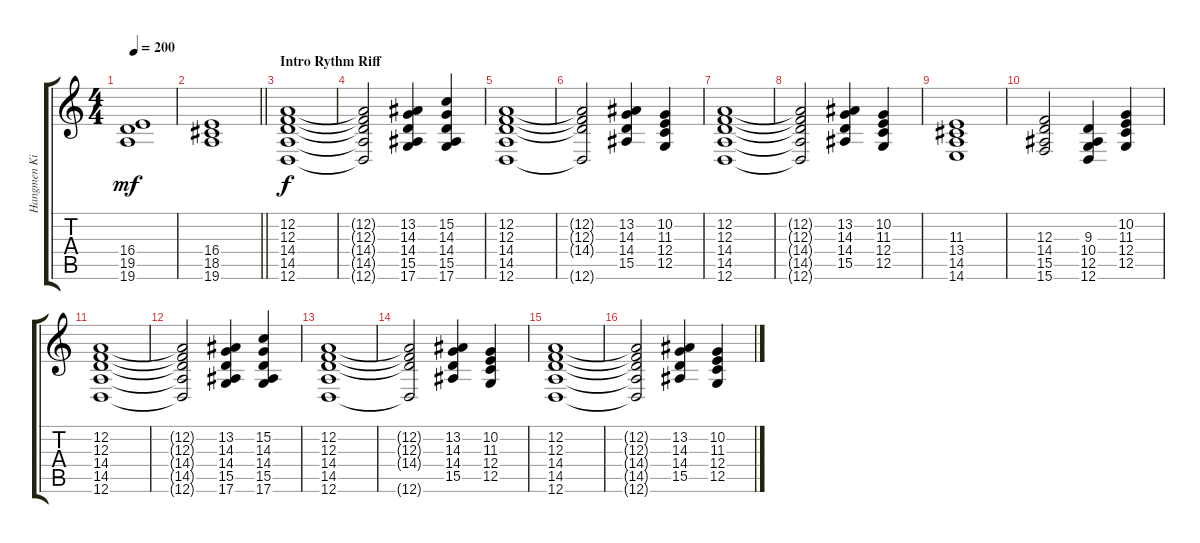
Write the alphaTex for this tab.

\track ("Hangmen Kinderchor " "Hangmen Ki") {instrument choiraahs}
\staff {score tabs}
\tuning (D4 A3 F3 C3 G2 D2) {hide}
\ts (4 4)
\tempo 200
\clef g2
\ks c
(16.4 19.5 19.6).1{dy mf} |
\barLineRight lightlight
(16.4 18.5 19.6).1 |
\section ("" "Intro Rythm Riff")
(12.2 12.3 14.4 14.5 12.6).1{dy f volume 7} |
(12.2{t} 12.3{t} 14.4{t} 14.5{t} 12.6{t}).2 (13.2 14.3 14.4 15.5 17.6).4 (15.2 14.3 14.4 15.5 17.6).4 |
(12.2 12.3 14.4 14.5 12.6).1 |
(12.2{t} 12.3{t} 14.4{t} 12.6{t}).2 (13.2 14.3 14.4 15.5).4 (10.2 11.3 12.4 12.5).4 |
(12.2 12.3 14.4 14.5 12.6).1 |
(12.2{t} 12.3{t} 14.4{t} 14.5{t} 12.6{t}).2 (13.2 14.3 14.4 15.5).4 (10.2 11.3 12.4 12.5).4 |
(11.3 13.4 14.5 14.6).1 |
(12.3 14.4 15.5 15.6).2 (9.3 10.4 12.5 12.6).4 (10.2 11.3 12.4 12.5).4 |
(12.2 12.3 14.4 14.5 12.6).1 |
(12.2{t} 12.3{t} 14.4{t} 14.5{t} 12.6{t}).2 (13.2 14.3 14.4 15.5 17.6).4 (15.2 14.3 14.4 15.5 17.6).4 |
(12.2 12.3 14.4 14.5 12.6).1 |
(12.2{t} 12.3{t} 14.4{t} 12.6{t}).2 (13.2 14.3 14.4 15.5).4 (10.2 11.3 12.4 12.5).4 |
(12.2 12.3 14.4 14.5 12.6).1 |
(12.2{t} 12.3{t} 14.4{t} 14.5{t} 12.6{t}).2 (13.2 14.3 14.4 15.5).4 (10.2 11.3 12.4 12.5).4
